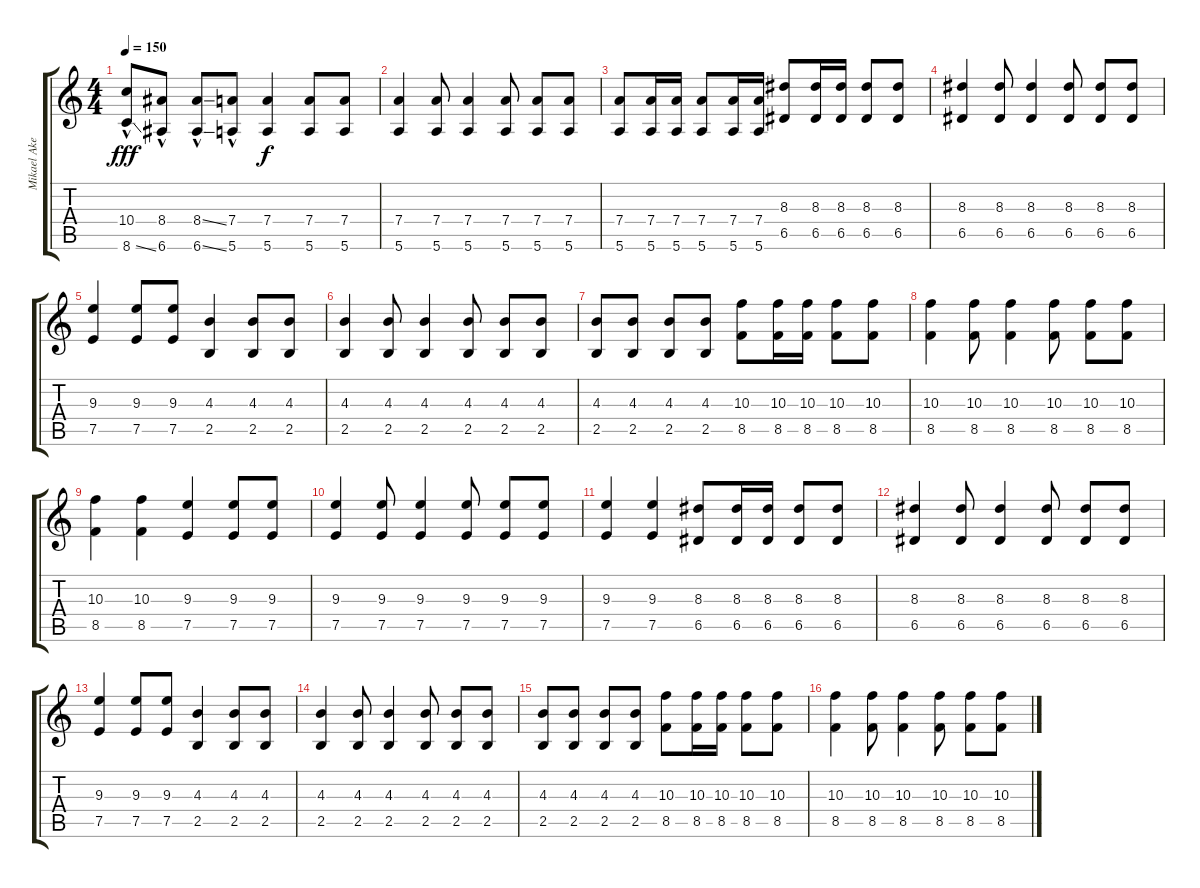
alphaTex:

\track ("Mikael Akerfeldt" "Mikael Ake") {instrument distortionguitar}
\staff {score tabs}
\tuning (E4 B3 G3 D3 A2 E2) {hide}
\ts (4 4)
\tempo 150
\clef g2
\ks c
(10.4{hac} 8.6{ss}).8{dy fff} (8.4{hac} 6.6).8 (8.4{ss hac} 6.6{ss}).8 (7.4{hac} 5.6).8 (7.4 5.6).4{dy f} (7.4 5.6).8 (7.4 5.6).8 |
(7.4 5.6).4 (7.4 5.6).8 (7.4 5.6).4 (7.4 5.6).8 (7.4 5.6).8 (7.4 5.6).8 |
(7.4 5.6).8 (7.4 5.6).16 (7.4 5.6).16 (7.4 5.6).8 (7.4 5.6).16 (7.4 5.6).16 (8.3 6.5).8 (8.3 6.5).16 (8.3 6.5).16 (8.3 6.5).8 (8.3 6.5).8 |
(8.3 6.5).4 (8.3 6.5).8 (8.3 6.5).4 (8.3 6.5).8 (8.3 6.5).8 (8.3 6.5).8 |
(9.3 7.5).4 (9.3 7.5).8 (9.3 7.5).8 (4.3 2.5).4 (4.3 2.5).8 (4.3 2.5).8 |
(4.3 2.5).4 (4.3 2.5).8 (4.3 2.5).4 (4.3 2.5).8 (4.3 2.5).8 (4.3 2.5).8 |
(4.3 2.5).8 (4.3 2.5).8 (4.3 2.5).8 (4.3 2.5).8 (10.3 8.5).8 (10.3 8.5).16 (10.3 8.5).16 (10.3 8.5).8 (10.3 8.5).8 |
(10.3 8.5).4 (10.3 8.5).8 (10.3 8.5).4 (10.3 8.5).8 (10.3 8.5).8 (10.3 8.5).8 |
(10.3 8.5).4 (10.3 8.5).4 (9.3 7.5).4 (9.3 7.5).8 (9.3 7.5).8 |
(9.3 7.5).4 (9.3 7.5).8 (9.3 7.5).4 (9.3 7.5).8 (9.3 7.5).8 (9.3 7.5).8 |
(9.3 7.5).4 (9.3 7.5).4 (8.3 6.5).8 (8.3 6.5).16 (8.3 6.5).16 (8.3 6.5).8 (8.3 6.5).8 |
(8.3 6.5).4 (8.3 6.5).8 (8.3 6.5).4 (8.3 6.5).8 (8.3 6.5).8 (8.3 6.5).8 |
(9.3 7.5).4 (9.3 7.5).8 (9.3 7.5).8 (4.3 2.5).4 (4.3 2.5).8 (4.3 2.5).8 |
(4.3 2.5).4 (4.3 2.5).8 (4.3 2.5).4 (4.3 2.5).8 (4.3 2.5).8 (4.3 2.5).8 |
(4.3 2.5).8 (4.3 2.5).8 (4.3 2.5).8 (4.3 2.5).8 (10.3 8.5).8 (10.3 8.5).16 (10.3 8.5).16 (10.3 8.5).8 (10.3 8.5).8 |
(10.3 8.5).4 (10.3 8.5).8 (10.3 8.5).4 (10.3 8.5).8 (10.3 8.5).8 (10.3 8.5).8
